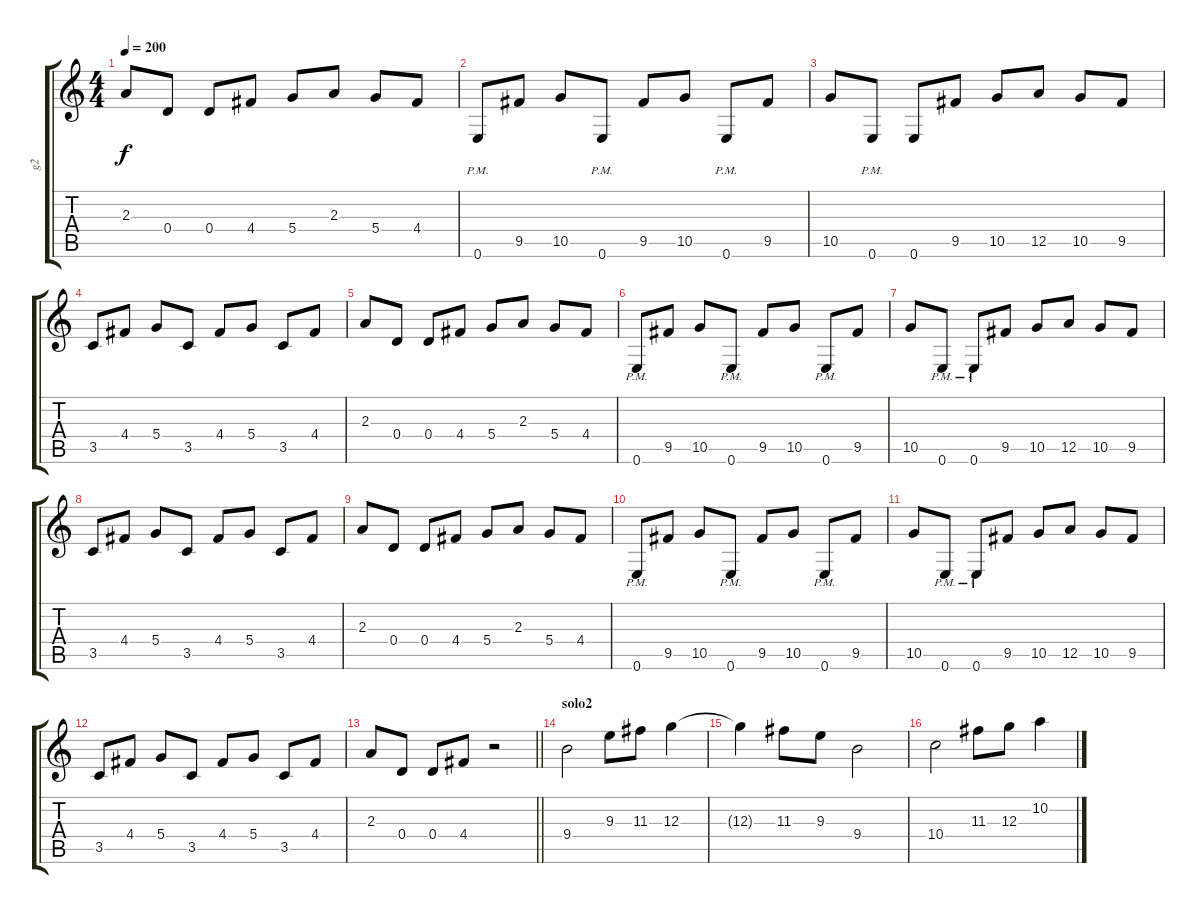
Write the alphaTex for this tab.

\track ("g2" "g2") {instrument distortionguitar}
\staff {score tabs}
\tuning (E4 B3 G3 D3 A2 E2) {hide}
\ts (4 4)
\tempo 200
\clef g2
\ks c
2.3.8{dy f} 0.4.8 0.4.8 4.4.8 5.4.8 2.3.8 5.4.8 4.4.8 |
0.6{pm}.8 9.5.8 10.5.8 0.6{pm}.8 9.5.8 10.5.8 0.6{pm}.8 9.5.8 |
10.5.8 0.6{pm}.8 0.6.8 9.5.8 10.5.8 12.5.8 10.5.8 9.5.8 |
3.5.8 4.4.8 5.4.8 3.5.8 4.4.8 5.4.8 3.5.8 4.4.8 |
2.3.8 0.4.8 0.4.8 4.4.8 5.4.8 2.3.8 5.4.8 4.4.8 |
0.6{pm}.8{instrument acousticguitarsteel} 9.5.8 10.5.8 0.6{pm}.8 9.5.8 10.5.8 0.6{pm}.8 9.5.8 |
10.5.8 0.6{pm}.8 0.6{pm}.8 9.5.8 10.5.8 12.5.8 10.5.8 9.5.8 |
3.5.8 4.4.8 5.4.8 3.5.8 4.4.8 5.4.8 3.5.8 4.4.8 |
2.3.8 0.4.8 0.4.8 4.4.8 5.4.8 2.3.8 5.4.8 4.4.8 |
0.6{pm}.8 9.5.8 10.5.8 0.6{pm}.8 9.5.8 10.5.8 0.6{pm}.8 9.5.8 |
10.5.8 0.6{pm}.8 0.6{pm}.8 9.5.8 10.5.8 12.5.8 10.5.8 9.5.8 |
3.5.8 4.4.8 5.4.8 3.5.8 4.4.8 5.4.8 3.5.8 4.4.8 |
\barLineRight lightlight
2.3.8 0.4.8 0.4.8 4.4.8 r.2 |
\section ("" "solo2")
9.4.2{instrument acousticguitarsteel} 9.3.8 11.3.8 12.3.4 |
12.3{t}.4 11.3.8 9.3.8 9.4.2 |
10.4.2 11.3.8 12.3.8 10.2.4
